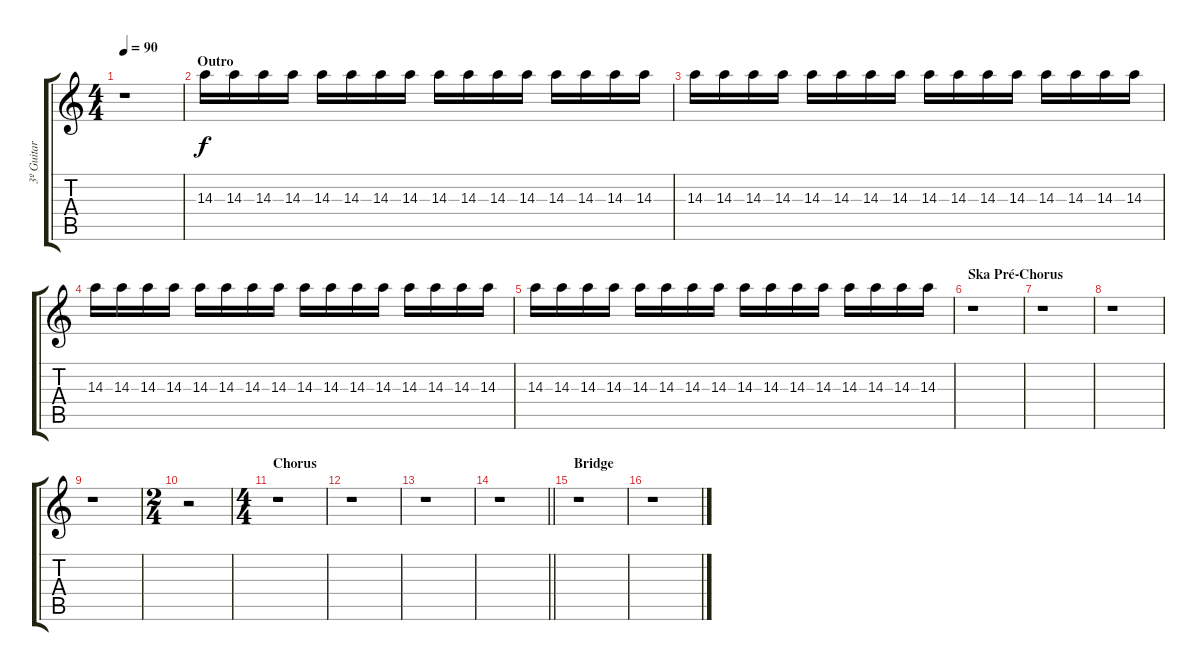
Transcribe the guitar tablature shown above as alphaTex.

\track ("3º Guitar " "3º Guitar ") {instrument distortionguitar}
\staff {score tabs}
\tuning (E4 B3 G3 D3 A2 E2) {hide}
\ts (4 4)
\tempo 90
\clef g2
\ks c
r.1{dy f} |
\section ("" "Outro")
14.3.16 14.3.16 14.3.16 14.3.16 14.3.16 14.3.16 14.3.16 14.3.16 14.3.16 14.3.16 14.3.16 14.3.16 14.3.16 14.3.16 14.3.16 14.3.16 |
14.3.16 14.3.16 14.3.16 14.3.16 14.3.16 14.3.16 14.3.16 14.3.16 14.3.16 14.3.16 14.3.16 14.3.16 14.3.16 14.3.16 14.3.16 14.3.16 |
14.3.16 14.3.16 14.3.16 14.3.16 14.3.16 14.3.16 14.3.16 14.3.16 14.3.16 14.3.16 14.3.16 14.3.16 14.3.16 14.3.16 14.3.16 14.3.16 |
14.3.16 14.3.16 14.3.16 14.3.16 14.3.16 14.3.16 14.3.16 14.3.16 14.3.16 14.3.16 14.3.16 14.3.16 14.3.16 14.3.16 14.3.16 14.3.16 |
\section ("" "Ska Pré-Chorus")
r.1 |
r.1 |
r.1 |
r.1 |
\ts (2 4)
r.2 |
\ts (4 4)
\section ("" "Chorus")
r.1 |
r.1 |
r.1 |
\barLineRight lightlight
r.1 |
\section ("" "Bridge")
r.1 |
r.1
